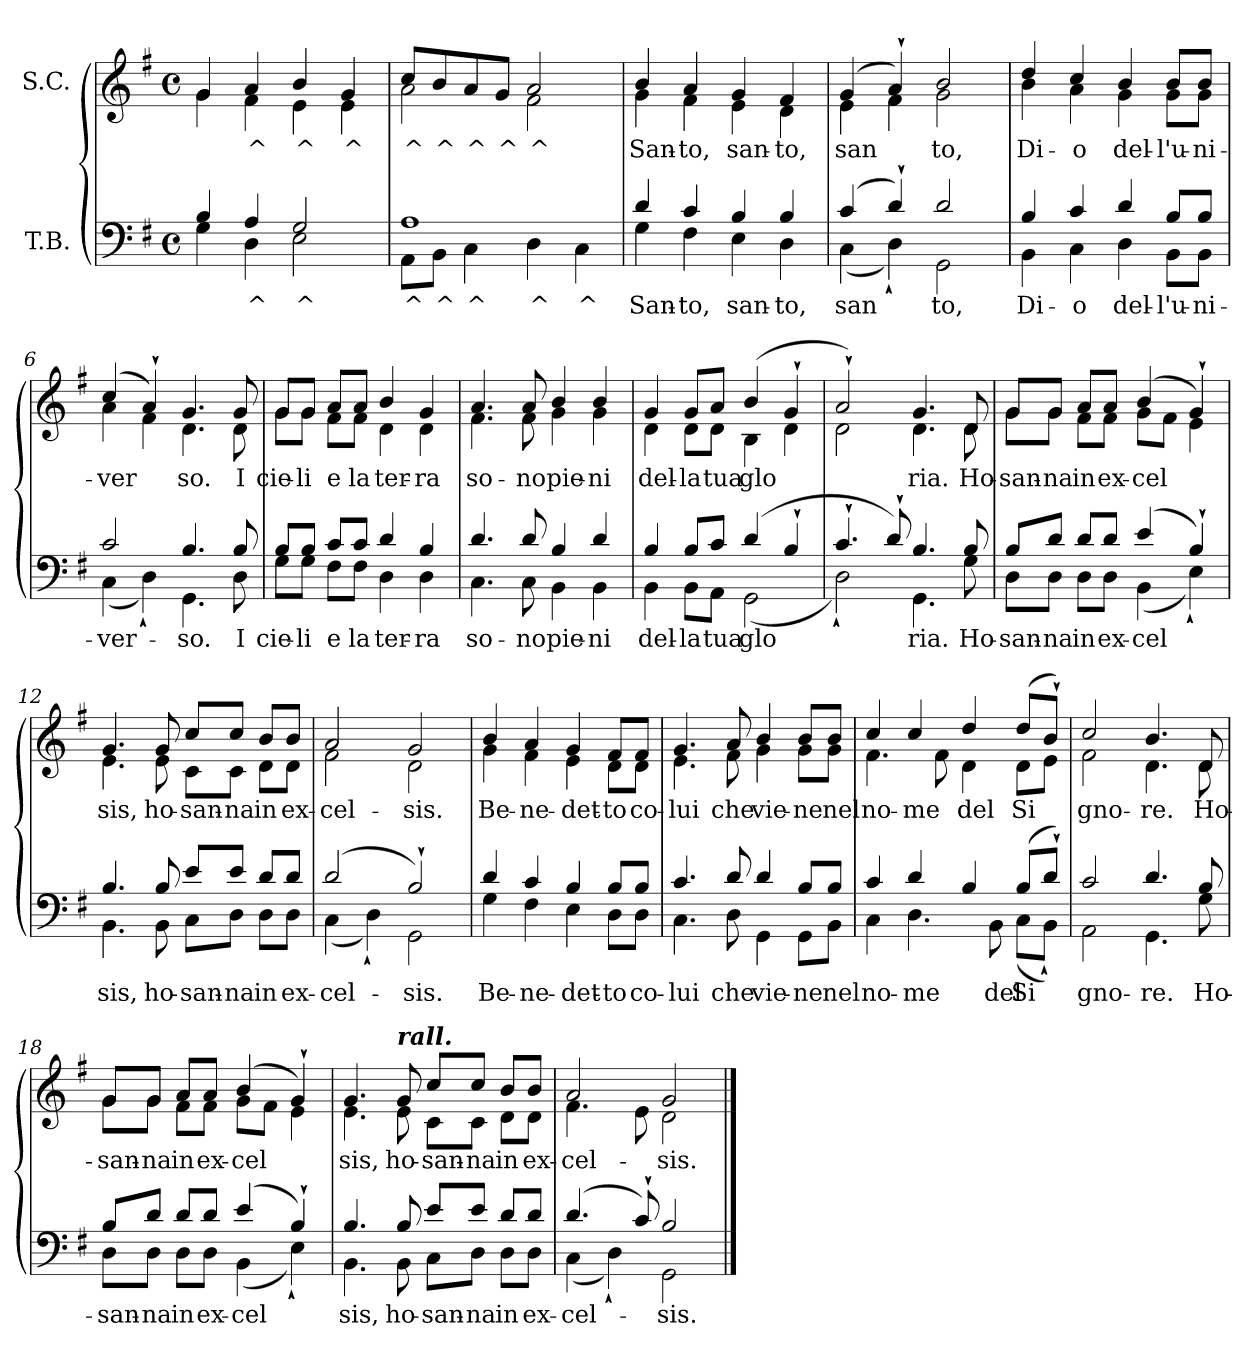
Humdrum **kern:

**kern	**text	**dynam	**kern	**text	**dynam
*part2	*part2	*part2	*part1	*part1	*part1
*staff2	*staff2	*staff2	*staff1	*staff1	*staff1
*I"T.B.	*	*	*I"S.C.	*	*
!!LO:PB:g=z
*stria5	*	*	*stria5	*	*
*clefF4	*	*	*clefG2	*	*
*k[f#]	*	*	*k[f#]	*	*
*G:	*	*	*G:	*	*
*M4/4	*	*	*M4/4	*	*
*met(c)	*	*	*met(c)	*	*
*MM100	*	*	*MM100	*	*
=1	=1	=1	=1	=1	=1
*^	*	*	*	*	*
!	!	!LO:LY:b	!	!	!LO:LY:b	!
*	*	*	*	*^	*	*
4B/	4G\	.	.	4g/	4g\	.	.
!	!	!LO:LY:b	!	!	!	!LO:LY:b	!
4A/	4D\	^	.	4a/	4f#\	^	.
!	!	!LO:LY:b	!	!	!	!LO:LY:b	!
2G/	2E\	^	.	4b/	4e\	^	.
!	!	!	!	!	!	!LO:LY:b	!
.	.	.	.	4g/	4e\	^	.
=2	=2	=2	=2	=2	=2	=2	=2
!	!	!LO:LY:b	!	!	!	!LO:LY:b	!
1A	8AA\L	^	.	8cc/L	2a\	^	.
!	!	!LO:LY:b	!	!	!	!LO:LY:b	!
.	8BB\J	^	.	8b/	.	^	.
!	!	!LO:LY:b	!	!	!	!LO:LY:b	!
.	4C\	^	.	8a/	.	^	.
!	!	!	!	!	!	!LO:LY:b	!
.	.	.	.	8g/J	.	^	.
!	!	!LO:LY:b	!	!	!	!LO:LY:b	!
.	4D\	^	.	2a/	2f#\	^	.
!	!	!LO:LY:b	!	!	!	!	!
.	4C\	^	.	.	.	.	.
=3	=3	=3	=3	=3	=3	=3	=3
!	!	!LO:LY:b	!LO:DY:b	!	!	!LO:LY:b	!
!	!	!	!LO:DY:n=1:b	!	!	!	!LO:DY:b
!	!	!	!	!	!	!	!LO:DY:n=1:b
4d/	4G\	San-	mf mf	4b/	4g\	San-	mf mf
!	!	!LO:LY:b	!	!	!	!LO:LY:b	!
4c/	4F#\	-to,	.	4a/	4f#\	-to,	.
!	!	!LO:LY:b	!	!	!	!LO:LY:b	!
4B/	4E\	san-	.	4g/	4e\	san-	.
!	!	!LO:LY:b	!	!	!	!LO:LY:b	!
4B/	4D\	-to,	.	4f#/	4d\	-to,	.
=4	=4	=4	=4	=4	=4	=4	=4
!	!	!LO:LY:b	!	!	!	!LO:LY:b	!
(>4c/	(>4C\	san-	.	(>4g/	4e\	san-	.
!	!	!LO:LY:b	!	!	!	!LO:LY:b	!
4d`</)	4D`>\)	-	.	4a`</)	4f#\	-	.
!	!	!LO:LY:b	!	!	!	!LO:LY:b	!
2d/	2GG\	to,	.	2b/	2g\	to,	.
!!LO:LB:g=z	!!
=5	=5	=5	=5	=5	=5	=5	=5
!	!	!LO:LY:b	!	!	!	!LO:LY:b	!
4B/	4BB\	Di-	.	4dd/	4b\	Di-	.
!	!	!LO:LY:b	!	!	!	!LO:LY:b	!
4c/	4C\	-o	.	4cc/	4a\	-o	.
!	!	!LO:LY:b	!	!	!	!LO:LY:b	!
4d/	4D\	del-	.	4b/	4g\	del-	.
!	!	!LO:LY:b	!	!	!	!LO:LY:b	!
8B/L	8BB\L	-l'u-	.	8b/L	8g\L	-l'u-	.
!	!	!LO:LY:b	!	!	!	!LO:LY:b	!
8B/J	8BB\J	-ni-	.	8b/J	8g\J	-ni-	.
=6	=6	=6	=6	=6	=6	=6	=6
!	!	!LO:LY:b	!	!	!	!LO:LY:b	!
2c/	(>4C\	-ver-	.	(>4cc/	4a\	-ver-	.
!	!	!LO:LY:b	!	!	!	!LO:LY:b	!
.	4D`>\)	-	.	4a`</)	4f#\	-	.
!	!	!LO:LY:b	!	!	!	!LO:LY:b	!
4.B/	4.GG\	so.	.	4.g/	4.d\	so.	.
!	!	!LO:LY:b	!	!	!	!LO:LY:b	!
8B/	8D\	I	.	8g/	8d\	I	.
=7	=7	=7	=7	=7	=7	=7	=7
!	!	!LO:LY:b	!	!	!	!LO:LY:b	!
8B/L	8G\L	cie-	.	8g/L	8g\L	cie-	.
!	!	!LO:LY:b	!	!	!	!LO:LY:b	!
8B/J	8G\J	-li	.	8g/J	8g\J	-li	.
!	!	!LO:LY:b	!	!	!	!LO:LY:b	!
8c/L	8F#\L	e	.	8a/L	8f#\L	e	.
!	!	!LO:LY:b	!	!	!	!LO:LY:b	!
8c/J	8F#\J	la	.	8a/J	8f#\J	la	.
!	!	!LO:LY:b	!	!	!	!LO:LY:b	!
4d/	4D\	ter-	.	4b/	4d\	ter-	.
!	!	!LO:LY:b	!	!	!	!LO:LY:b	!
4B/	4D\	-ra	.	4g/	4d\	-ra	.
=8	=8	=8	=8	=8	=8	=8	=8
!	!	!LO:LY:b	!	!	!	!LO:LY:b	!
4.d/	4.C\	so-	.	4.a/	4.f#\	so-	.
!	!	!LO:LY:b	!	!	!	!LO:LY:b	!
8d/	8C\	-no	.	8a/	8f#\	-no	.
!	!	!LO:LY:b	!	!	!	!LO:LY:b	!
4B/	4BB\	pie-	.	4b/	4g\	pie-	.
!	!	!LO:LY:b	!	!	!	!LO:LY:b	!
4d/	4BB\	-ni	.	4b/	4g\	-ni	.
!!LO:LB:g=z	!!
=9	=9	=9	=9	=9	=9	=9	=9
!	!	!LO:LY:b	!	!	!	!LO:LY:b	!
4B/	4BB\	del-	.	4g/	4d\	del-	.
!	!	!LO:LY:b	!	!	!	!LO:LY:b	!
8B/L	8BB\L	-la	.	8g/L	8d\L	-la	.
!	!	!LO:LY:b	!	!	!	!LO:LY:b	!
8c/J	8AA\J	tua	.	8a/J	8d\J	tua	.
!	!	!LO:LY:b	!	!	!	!LO:LY:b	!
(>4d/	(>2GG\	glo-	.	(>4b/	4B\	glo-	.
!	!	!	!	!	!	!LO:LY:b	!
4B`</	.	.	.	4g`</	4d\	--	.
=10	=10	=10	=10	=10	=10	=10	=10
!	!	!LO:LY:b	!	!	!	!LO:LY:b	!
4.c`</	2D`>\)	-	.	2a`</)	2d\	-	.
8d`</)	.	.	.	.	.	.	.
!	!	!LO:LY:b	!	!	!	!LO:LY:b	!
4.B/	4.GG\	ria.	.	4.g/	4.d\	ria.	.
!	!	!LO:LY:b	!	!	!	!LO:LY:b	!
8B/	8G\	Ho-	.	8d/	8d\	Ho-	.
=11	=11	=11	=11	=11	=11	=11	=11
!	!	!LO:LY:b	!	!	!	!LO:LY:b	!
8B/L	8D\L	-san-	.	8g/L	8g\L	-san-	.
!	!	!LO:LY:b	!	!	!	!LO:LY:b	!
8d/J	8D\J	-na	.	8g/J	8g\J	-na	.
!	!	!LO:LY:b	!	!	!	!LO:LY:b	!
8d/L	8D\L	in	.	8a/L	8f#\L	in	.
!	!	!LO:LY:b	!	!	!	!LO:LY:b	!
8d/J	8D\J	ex-	.	8a/J	8f#\J	ex-	.
!	!	!LO:LY:b	!	!	!	!LO:LY:b	!
(>4e/	(>4BB\	-cel-	.	(>4b/	8g\L	-cel-	.
.	.	.	.	.	8f#\J	.	.
!	!	!LO:LY:b	!	!	!	!LO:LY:b	!
4B`</)	4E`>\)	--	.	4g`</)	4e\	--	.
=12	=12	=12	=12	=12	=12	=12	=12
!	!	!LO:LY:b	!	!	!	!LO:LY:b	!
4.B/	4.BB\	-sis,	.	4.g/	4.e\	-sis,	.
!	!	!LO:LY:b	!	!	!	!LO:LY:b	!
8B/	8BB\	ho-	.	8g/	8e\	ho-	.
!	!	!LO:LY:b	!	!	!	!LO:LY:b	!
8e/L	8C\L	-san-	.	8cc/L	8c\L	-san-	.
!	!	!LO:LY:b	!	!	!	!LO:LY:b	!
8e/J	8D\J	-na	.	8cc/J	8c\J	-na	.
!	!	!LO:LY:b	!	!	!	!LO:LY:b	!
8d/L	8D\L	in	.	8b/L	8d\L	in	.
!	!	!LO:LY:b	!	!	!	!LO:LY:b	!
8d/J	8D\J	ex-	.	8b/J	8d\J	ex-	.
!!LO:LB:g=z	!!
=13	=13	=13	=13	=13	=13	=13	=13
!	!	!LO:LY:b	!	!	!	!LO:LY:b	!
(>2d/	(>4C\	-cel-	.	2a/	2f#\	-cel-	.
!	!	!LO:LY:b	!	!	!	!	!
.	4D`>\)	-	.	.	.	.	.
!	!	!LO:LY:b	!	!	!	!LO:LY:b	!
2B`</)	2GG\	sis.	.	2g/	2d\	-sis.	.
=14	=14	=14	=14	=14	=14	=14	=14
!	!	!LO:LY:b	!LO:DY:b	!	!	!LO:LY:b	!
!	!	!	!LO:DY:n=1:b	!	!	!	!LO:DY:b
!	!	!	!	!	!	!	!LO:DY:n=1:b
4d/	4G\	Be-	mp mp	4b/	4g\	Be-	mp mp
!	!	!LO:LY:b	!	!	!	!LO:LY:b	!
4c/	4F#\	-ne-	.	4a/	4f#\	-ne-	.
!	!	!LO:LY:b	!	!	!	!LO:LY:b	!
4B/	4E\	-det-	.	4g/	4e\	-det-	.
!	!	!LO:LY:b	!	!	!	!LO:LY:b	!
8B/L	8D\L	-to	.	8f#/L	8d\L	-to	.
!	!	!LO:LY:b	!	!	!	!LO:LY:b	!
8B/J	8D\J	co-	.	8f#/J	8d\J	co-	.
=15	=15	=15	=15	=15	=15	=15	=15
!	!	!LO:LY:b	!	!	!	!LO:LY:b	!
4.c/	4.C\	-lui	.	4.g/	4.e\	-lui	.
!	!	!LO:LY:b	!	!	!	!LO:LY:b	!
8d/	8D\	che	.	8a/	8f#\	che	.
!	!	!LO:LY:b	!	!	!	!LO:LY:b	!
4d/	4GG\	vie-	.	4b/	4g\	vie-	.
!	!	!LO:LY:b	!	!	!	!LO:LY:b	!
8B/L	8GG\L	-ne	.	8b/L	8g\L	-ne	.
!	!	!LO:LY:b	!	!	!	!LO:LY:b	!
8B/J	8BB\J	nel	.	8b/J	8g\J	nel	.
=16	=16	=16	=16	=16	=16	=16	=16
!	!	!LO:LY:b	!	!	!	!LO:LY:b	!
4c/	4C\	no-	.	4cc/	4.f#\	no-	.
!	!	!LO:LY:b	!	!	!	!LO:LY:b	!
4d/	4.D\	-me	.	4cc/	.	-me	.
.	.	.	.	.	8f#\	.	.
!	!	!	!	!	!	!LO:LY:b	!
4B/	.	.	.	4dd/	4d\	del	.
!	!	!LO:LY:b	!	!	!	!	!
.	8BB\	del	.	.	.	.	.
!	!	!LO:LY:b	!	!	!	!LO:LY:b	!
(>8B/L	(>8C\L	Si-	.	(>8dd/L	8d\L	Si-	.
!	!	!LO:LY:b	!	!	!	!LO:LY:b	!
8d`</J)	8BB`>\J)	--	.	8b`</J)	8e\J	--	.
=17	=17	=17	=17	=17	=17	=17	=17
!	!	!LO:LY:b	!	!	!	!LO:LY:b	!
2c/	2AA\	-gno-	.	2cc/	2f#\	-gno-	.
!	!	!LO:LY:b	!	!	!	!LO:LY:b	!
4.d/	4.GG\	-re.	.	4.b/	4.d\	-re.	.
!	!	!LO:LY:b	!	!	!	!LO:LY:b	!
8B/	8G\	Ho-	.	8d/	8d\	Ho-	.
!!LO:LB:g=z	!!
=18	=18	=18	=18	=18	=18	=18	=18
!	!	!LO:LY:b	!	!	!	!LO:LY:b	!
8B/L	8D\L	-san-	.	8g/L	8g\L	-san-	.
!	!	!LO:LY:b	!	!	!	!LO:LY:b	!
8d/J	8D\J	-na	.	8g/J	8g\J	-na	.
!	!	!LO:LY:b	!	!	!	!LO:LY:b	!
8d/L	8D\L	in	.	8a/L	8f#\L	in	.
!	!	!LO:LY:b	!	!	!	!LO:LY:b	!
8d/J	8D\J	ex-	.	8a/J	8f#\J	ex-	.
!	!	!LO:LY:b	!	!	!	!LO:LY:b	!
(>4e/	(>4BB\	-cel-	.	(>4b/	8g\L	-cel-	.
.	.	.	.	.	8f#\J	.	.
!	!	!LO:LY:b	!	!	!	!LO:LY:b	!
4B`</)	4E`>\)	--	.	4g`</)	4e\	--	.
=19	=19	=19	=19	=19	=19	=19	=19
!	!	!LO:LY:b	!	!	!	!LO:LY:b	!
4.B/	4.BB\	-sis,	.	4.g/	4.e\	-sis,	.
!	!	!	!	!LO:TX:a:Bi:t=rall.	!	!	!
!	!	!LO:LY:b	!	!	!	!LO:LY:b	!
8B/	8BB\	ho-	.	8g/	8e\	ho-	.
!	!	!LO:LY:b	!	!	!	!LO:LY:b	!
8e/L	8C\L	-san-	.	8cc/L	8c\L	-san-	.
!	!	!LO:LY:b	!	!	!	!LO:LY:b	!
8e/J	8D\J	-na	.	8cc/J	8c\J	-na	.
!	!	!LO:LY:b	!	!	!	!LO:LY:b	!
8d/L	8D\L	in	.	8b/L	8d\L	in	.
!	!	!LO:LY:b	!	!	!	!LO:LY:b	!
8d/J	8D\J	ex-	.	8b/J	8d\J	ex-	.
=20	=20	=20	=20	=20	=20	=20	=20
!	!	!LO:LY:b	!	!	!	!LO:LY:b	!
(>4.d/	(>4C\	-cel-	.	2a/	4.f#\	-cel-	.
!	!	!LO:LY:b	!	!	!	!	!
.	4D`>\)	-	.	.	.	.	.
8c`</)	.	.	.	.	8e\	.	.
!	!	!LO:LY:b	!	!	!	!LO:LY:b	!
2B/	2GG\	sis.	.	2g/	2d\	-sis.	.
*v	*v	*	*	*	*	*	*
*	*	*	*v	*v	*	*
==	==	==	==	==	==
*-	*-	*-	*-	*-	*-
